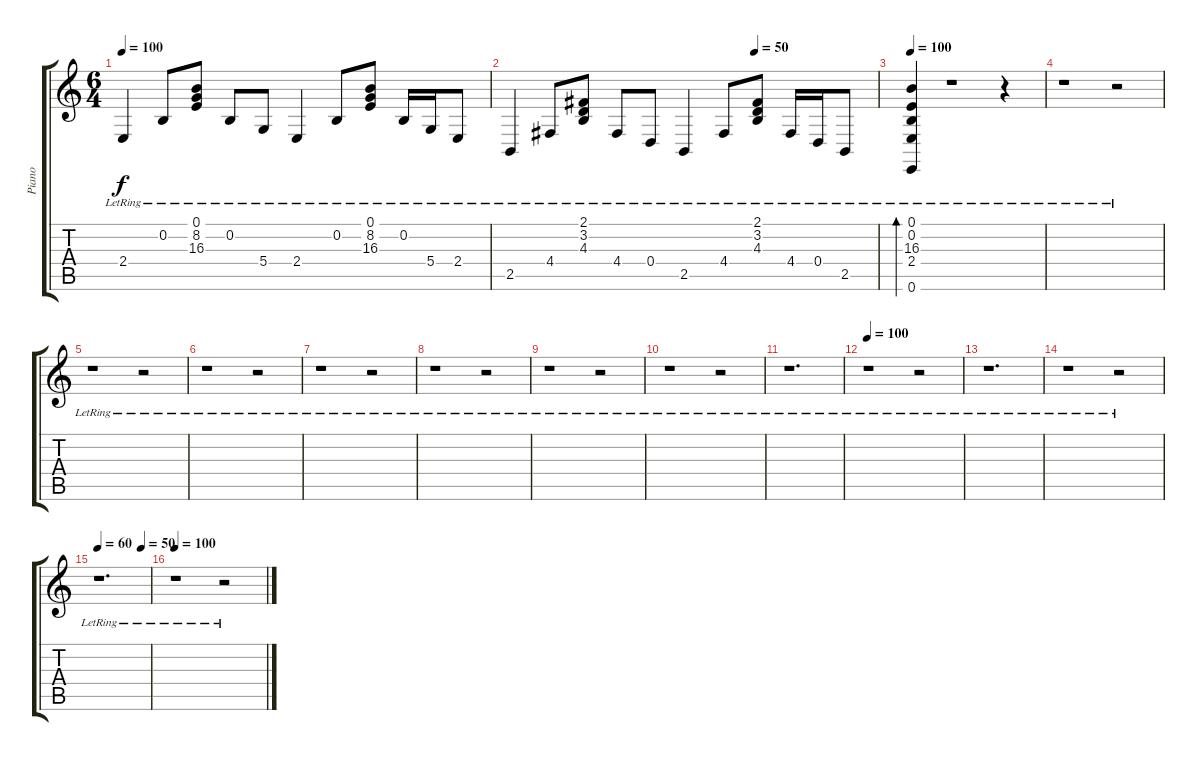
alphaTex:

\track ("Piano" "Piano") {instrument electricgrandpiano}
\staff {score tabs}
\tuning (E4 B3 G3 D3 A2 E2) {hide}
\ts (6 4)
\tempo 100
\clef g2
\ks c
2.4{lr}.4{dy f volume 13} 0.2{lr}.8 (0.1{lr} 8.2{lr} 16.3{lr}).8 0.2{lr}.8 5.4{lr}.8 2.4{lr}.4 0.2{lr}.8 (0.1{lr} 8.2{lr} 16.3{lr}).8 0.2{lr}.16 5.4{lr}.16 2.4{lr}.8 |
\tempo (50 0.6666666666666666)
2.5{lr}.4 4.4{lr}.8 (2.1{lr} 3.2{lr} 4.3{lr}).8 4.4{lr}.8 0.4{lr}.8 2.5{lr}.4 4.4{lr}.8 (2.1{lr} 3.2{lr} 4.3{lr}).8 4.4{lr}.16 0.4{lr}.16 2.5{lr}.8 |
\tempo 100
(0.1 0.2 16.3 2.4{lr} 0.6).4{bd 480 volume 13} r.1 r.4 |
r.1 r.2 |
r.1 r.2 |
r.1 r.2 |
r.1 r.2 |
r.1 r.2 |
r.1 r.2 |
r.1 r.2 |
r.1{d} |
\tempo 100
r.1{instrument electricgrandpiano} r.2 |
r.1{d} |
r.1 r.2 |
\tempo 60
\tempo (50 0.8333333333333334)
r.1{d} |
\tempo 100
r.1 r.2
